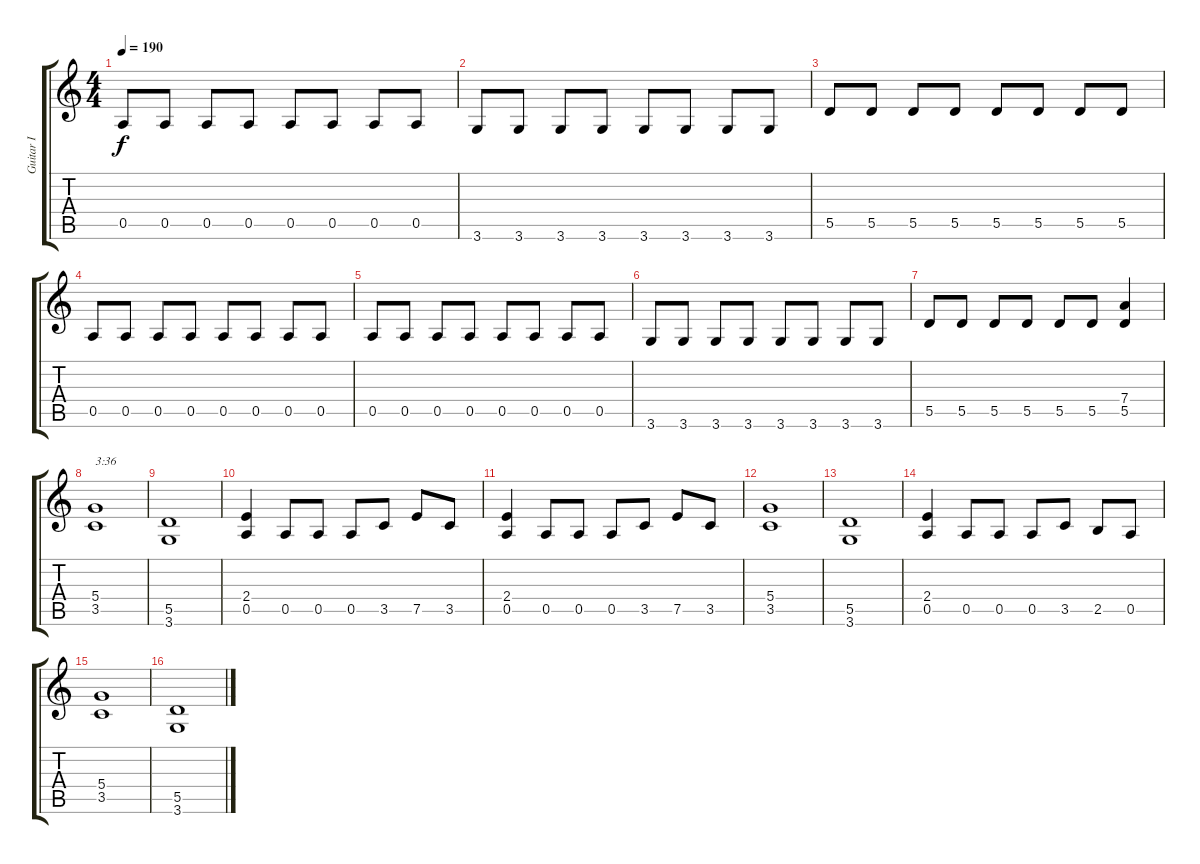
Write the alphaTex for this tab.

\track ("Guitar I" "Guitar I") {instrument distortionguitar}
\staff {score tabs}
\tuning (E4 B3 G3 D3 A2 E2) {hide}
\ts (4 4)
\tempo 190
\clef g2
\ks c
0.5.8{dy f} 0.5.8 0.5.8 0.5.8 0.5.8 0.5.8 0.5.8 0.5.8 |
3.6.8 3.6.8 3.6.8 3.6.8 3.6.8 3.6.8 3.6.8 3.6.8 |
5.5.8 5.5.8 5.5.8 5.5.8 5.5.8 5.5.8 5.5.8 5.5.8 |
0.5.8 0.5.8 0.5.8 0.5.8 0.5.8 0.5.8 0.5.8 0.5.8 |
0.5.8 0.5.8 0.5.8 0.5.8 0.5.8 0.5.8 0.5.8 0.5.8 |
3.6.8 3.6.8 3.6.8 3.6.8 3.6.8 3.6.8 3.6.8 3.6.8 |
5.5.8 5.5.8 5.5.8 5.5.8 5.5.8 5.5.8 (7.4 5.5).4 |
(5.4 3.5).1{txt "3:36"} |
(5.5 3.6).1 |
(2.4 0.5).4 0.5.8 0.5.8 0.5.8 3.5.8 7.5.8 3.5.8 |
(2.4 0.5).4 0.5.8 0.5.8 0.5.8 3.5.8 7.5.8 3.5.8 |
(5.4 3.5).1 |
(5.5 3.6).1 |
(2.4 0.5).4 0.5.8 0.5.8 0.5.8 3.5.8 2.5.8 0.5.8 |
(5.4 3.5).1 |
(5.5 3.6).1
